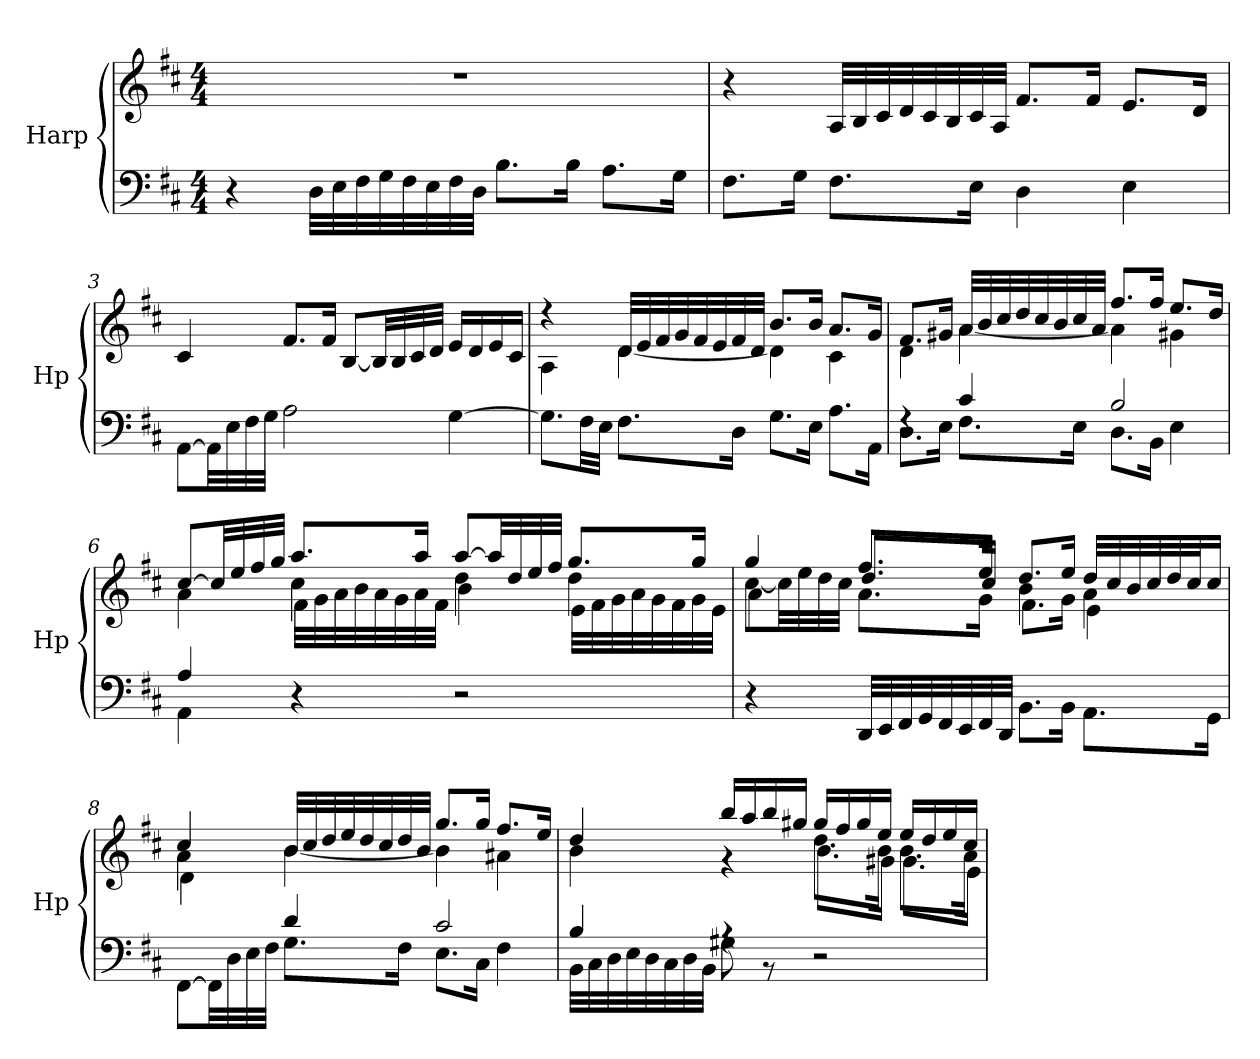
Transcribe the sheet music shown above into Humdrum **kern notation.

**kern	**kern
*part1	*part1
*staff2	*staff1
*I"Harp	*
*I'Hp	*
*clefF4	*clefG2
*k[f#c#]	*k[f#c#]
*M4/4	*M4/4
*MM65	*MM65
=1	=1
4r	1r
32D\LLL	.
32E\	.
32F#\	.
32G\	.
32F#\	.
32E\	.
32F#\	.
32D\JJJ	.
8.B\L	.
16B\Jk	.
8.A\L	.
16G\Jk	.
=2	=2
8.F#\L	4r
16G\Jk	.
8.F#\L	32A/LLL
.	32B/
.	32c#/
.	32d/
.	32c#/
.	32B/
16E\Jk	32c#/
.	32A/JJJ
4D\	8.f#/L
.	16f#/Jk
4E\	8.e/L
.	16d/Jk
=3	=3
[8AA\L	4c#/
32AA\LL]	.
32E\	.
32F#\	.
32G\JJJ	.
2A\	8.f#/L
.	16f#/Jk
.	[8B/L
.	32B/LL]
.	32B/
.	32c#/
.	32d/JJJ
[4G\	16e/LL
.	16d/
.	16e/
.	16c#/JJ
!!LO:LB:g=z
=4	=4
*	*^
8.G\L]	4r	4A\
32F#\LL	.	.
32E\JJJ	.	.
8.F#\L	32d/LLL	[4d\
.	32e/	.
.	32f#/	.
.	32g/	.
.	32f#/	.
.	32e/	.
16D\Jk	32f#/	.
.	32d/JJJ	.
8.G\L	8.b/L	4d\]
16E\Jk	16b/Jk	.
8.A\L	8.a/L	4c#\
16AA\Jk	16g/Jk	.
=5	=5	=5
*^	*	*
4rF	8.D\L	8.f#/L	4d\
.	16E\Jk	16g#X/Jk	.
4c#/	8.F#\L	32a/LLL	[4a\
.	.	32b/	.
.	.	32cc#/	.
.	.	32dd/	.
.	.	32cc#/	.
.	.	32b/	.
.	16E\Jk	32cc#/	.
.	.	32a/JJJ	.
2B/	8.D\L	8.ff#/L	4a\]
.	16BB\Jk	16ff#/Jk	.
.	4E\	8.ee/L	4g#X\
.	.	16dd/Jk	.
!!LO:LB:g=z
=6	=6	=6	=6
*	*	*	*^
4A/	4AA\	[8cc#/L	4a\	4ryy
.	.	32cc#/LL]	.	.
.	.	32ee/	.	.
.	.	32ff#/	.	.
.	.	32gg/JJJ	.	.
2.ryy	4r	8.aa/L	4cc#\	32f#\LLL
.	.	.	.	32g\
.	.	.	.	32a\
.	.	.	.	32b\
.	.	.	.	32a\
.	.	.	.	32g\
.	.	16aa/Jk	.	32a\
.	.	.	.	32f#\JJJ
.	2r	[8aa/L	4dd\	4b\
.	.	32aa/LL]	.	.
.	.	32dd/	.	.
.	.	32ee/	.	.
.	.	32ff#/JJJ	.	.
.	.	8.gg/L	4dd\	32e\LLL
.	.	.	.	32f#\
.	.	.	.	32g\
.	.	.	.	32a\
.	.	.	.	32g\
.	.	.	.	32f#\
.	.	16gg/Jk	.	32g\
.	.	.	.	32e\JJJ
*v	*v	*	*	*
=7	=7	=7	=7
4r	4gg/	[8cc#\L	4a\
.	.	32cc#\LL]	.
.	.	32ee\	.
.	.	32dd\	.
.	.	32cc#\JJJ	.
32DD/LLL	8.ff#/L	8.dd/L	8.a\L
32EE/	.	.	.
32FF#/	.	.	.
32GG/	.	.	.
32FF#/	.	.	.
32EE/	.	.	.
32FF#/	16ee/Jk	16cc#/Jk	16g\Jk
32DD/JJJ	.	.	.
8.BB\L	8.dd/L	4b\	8.f#\L
16BB\Jk	16ee/Jk	.	16g\Jk
8.AA\L	32dd/LLL	4a\	4e\
.	32cc#/	.	.
.	32b/	.	.
.	32cc#/	.	.
.	32dd/	.	.
.	32cc#/J	.	.
16GG\Jk	16cc#/JJ	.	.
!!LO:LB:g=z	!!	!!
=8	=8	=8	=8
*^	*	*	*
4ryy	[8FF#\L	4cc#/	4a\	4d\
.	32FF#\LL]	.	.	.
.	32D\	.	.	.
.	32E\	.	.	.
.	32F#\JJJ	.	.	.
4d/	8.G\L	32b/LLL	[4b\	2.ryy
.	.	32cc#/	.	.
.	.	32dd/	.	.
.	.	32ee/	.	.
.	.	32dd/	.	.
.	.	32cc#/	.	.
.	16F#\Jk	32dd/	.	.
.	.	32b/JJJ	.	.
2c#/	8.E\L	8.gg/L	4b\]	.
.	16C#\Jk	16gg/Jk	.	.
.	4F#\	8.ff#/L	4a#X\	.
.	.	16ee/Jk	.	.
=9	=9	=9	=9	=9
4B/	32BB\LLL	4dd/	4b\	2ryy
.	32C#\	.	.	.
.	32D\	.	.	.
.	32E\	.	.	.
.	32D\	.	.	.
.	32C#\	.	.	.
.	32D\	.	.	.
.	32BB\JJJ	.	.	.
4rA	8G#X\	16bb/LL	4r	.
.	.	16aa/	.	.
.	8r	16bb/	.	.
.	.	16gg#X/JJ	.	.
2ryy	2r	16gg#/LL	8.dd\L	8.b\L
.	.	16ff#/	.	.
.	.	16gg#/	.	.
.	.	16ee/JJ	16b\Jk	16g#X\Jk
.	.	16ee/LL	8.b\L	8.g#\L
.	.	16dd/	.	.
.	.	16ee/	.	.
.	.	16cc#/JJ	16a\Jk	16e\Jk
*v	*v	*	*	*
*	*v	*v	*v
=	=
*-	*-
